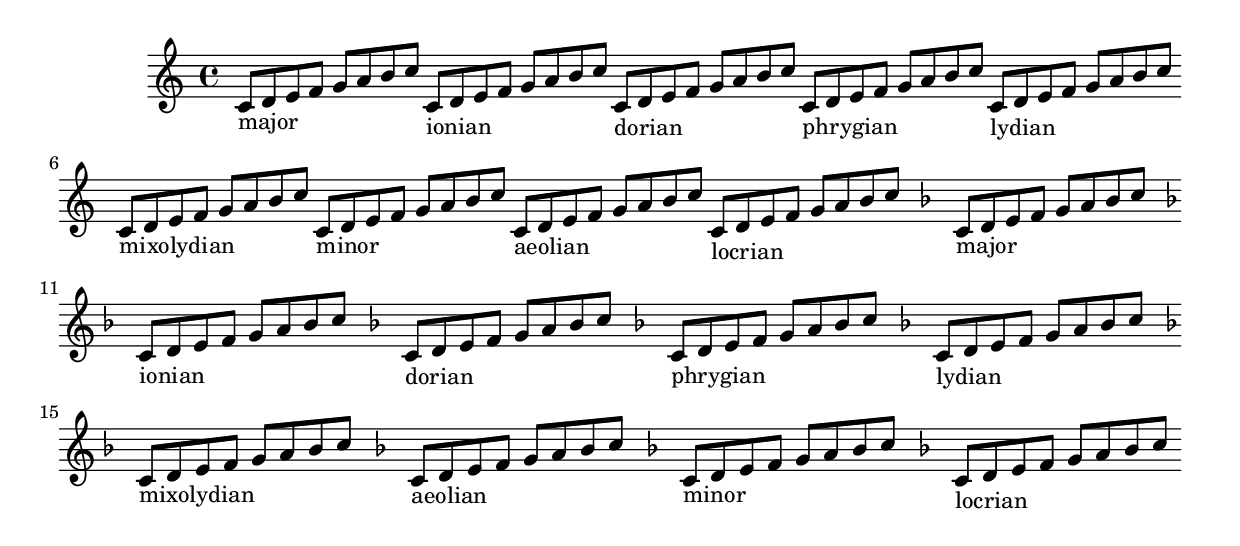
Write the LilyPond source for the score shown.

\version "1.9.2"
\header {
  texidoc = "@cindex Scales Greek
Show different scales."
}

voicedefault = \notes {
\property Score.defaultBarType="empty"

\key c \major c'8 -"major" d'8 e'8 f'8 g'8 a'8 b'8 c''8

\key c \ionian c'8 -"ionian" d'8 e'8 f'8 g'8 a'8 b'8 c''8

\key d \dorian c'8 -"dorian" d'8 e'8 f'8 g'8 a'8 b'8 c''8

\key e \phrygian c'8 -"phrygian" d'8 e'8 f'8 g'8 a'8 b'8 c''8

\key f \lydian c'8 -"lydian" d'8 e'8 f'8 g'8 a'8 b'8 c''8

\key g \mixolydian c'8 -"mixolydian" d'8 e'8 f'8 g'8 a'8 b'8 c''8

\key a \minor c'8 -"minor" d'8 e'8 f'8 g'8 a'8 b'8 c''8

\key a \aeolian c'8 -"aeolian" d'8 e'8 f'8 g'8 a'8 b'8 c''8

\key b \locrian c'8 -"locrian" d'8 e'8 f'8 g'8 a'8 b'8 c''8

\key f \major c'8 -"major" d'8 e'8 f'8 g'8 a'8 bes'8 c''8

\key f \ionian c'8 -"ionian" d'8 e'8 f'8 g'8 a'8 bes'8 c''8

\key g \dorian c'8 -"dorian" d'8 e'8 f'8 g'8 a'8 bes'8 c''8

\key a \phrygian c'8 -"phrygian" d'8 e'8 f'8 g'8 a'8 bes'8 c''8

\key bes \lydian c'8 -"lydian" d'8 e'8 f'8 g'8 a'8 bes'8 c''8

\key c \mixolydian c'8 -"mixolydian" d'8 e'8 f'8 g'8 a'8 bes'8 c''8

\key d \aeolian c'8 -"aeolian" d'8 e'8 f'8 g'8 a'8 bes'8 c''8

\key d \minor c'8 -"minor" d'8 e'8 f'8 g'8 a'8 bes'8 c''8

\key e \locrian c'8 -"locrian" d'8 e'8 f'8 g'8 a'8 bes'8 c''8

}

\score{
	    \voicedefault 
	\paper { }
	\midi {}
}

